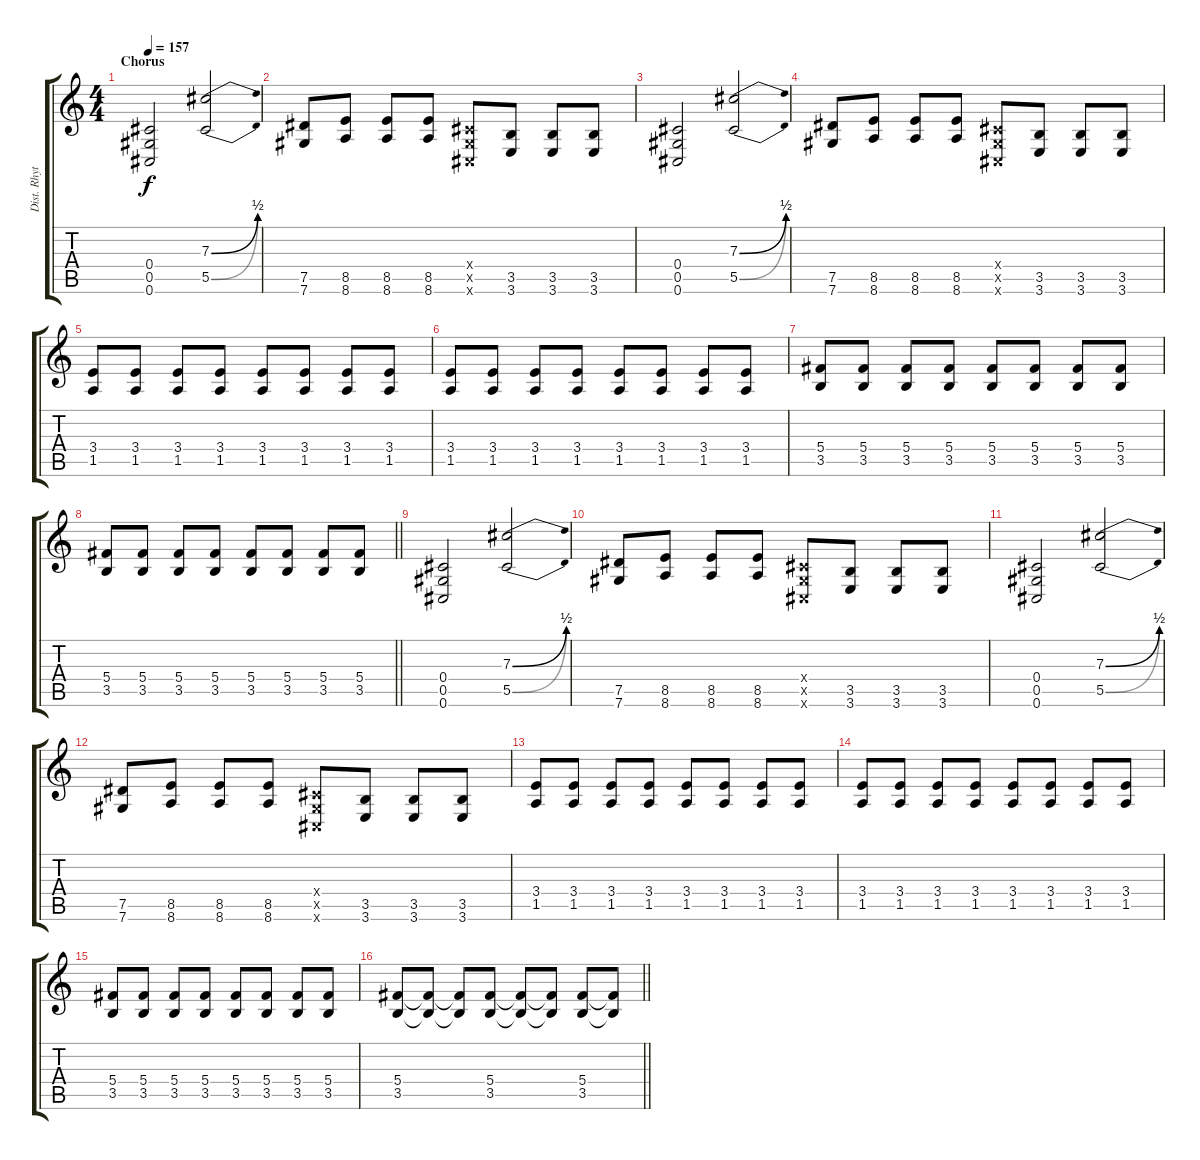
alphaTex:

\track ("Dist. Rhytm Guitar [R]" "Dist. Rhyt") {instrument distortionguitar}
\staff {score tabs}
\tuning (Eb4 Bb3 Gb3 Db3 Ab2 Db2) {hide}
\ts (4 4)
\section ("" "Chorus")
\tempo 157
\clef g2
\ks c
(0.4 0.5 0.6).2{dy f} (7.3{be (bend 0 0 60 2)} 5.5{be (bend 0 0 60 2)}).2 |
(7.5 7.6).8 (8.5 8.6).8 (8.5 8.6).8 (8.5 8.6).8 (0.4{x} 0.5{x} 0.6{x}).8 (3.5 3.6).8 (3.5 3.6).8 (3.5 3.6).8 |
(0.4 0.5 0.6).2 (7.3{be (bend 0 0 60 2)} 5.5{be (bend 0 0 60 2)}).2 |
(7.5 7.6).8 (8.5 8.6).8 (8.5 8.6).8 (8.5 8.6).8 (0.4{x} 0.5{x} 0.6{x}).8 (3.5 3.6).8 (3.5 3.6).8 (3.5 3.6).8 |
(3.4 1.5).8 (3.4 1.5).8 (3.4 1.5).8 (3.4 1.5).8 (3.4 1.5).8 (3.4 1.5).8 (3.4 1.5).8 (3.4 1.5).8 |
(3.4 1.5).8 (3.4 1.5).8 (3.4 1.5).8 (3.4 1.5).8 (3.4 1.5).8 (3.4 1.5).8 (3.4 1.5).8 (3.4 1.5).8 |
(5.4 3.5).8 (5.4 3.5).8 (5.4 3.5).8 (5.4 3.5).8 (5.4 3.5).8 (5.4 3.5).8 (5.4 3.5).8 (5.4 3.5).8 |
\barLineRight lightlight
(5.4 3.5).8 (5.4 3.5).8 (5.4 3.5).8 (5.4 3.5).8 (5.4 3.5).8 (5.4 3.5).8 (5.4 3.5).8 (5.4 3.5).8 |
(0.4 0.5 0.6).2 (7.3{be (bend 0 0 60 2)} 5.5{be (bend 0 0 60 2)}).2 |
(7.5 7.6).8 (8.5 8.6).8 (8.5 8.6).8 (8.5 8.6).8 (0.4{x} 0.5{x} 0.6{x}).8 (3.5 3.6).8 (3.5 3.6).8 (3.5 3.6).8 |
(0.4 0.5 0.6).2 (7.3{be (bend 0 0 60 2)} 5.5{be (bend 0 0 60 2)}).2 |
(7.5 7.6).8 (8.5 8.6).8 (8.5 8.6).8 (8.5 8.6).8 (0.4{x} 0.5{x} 0.6{x}).8 (3.5 3.6).8 (3.5 3.6).8 (3.5 3.6).8 |
(3.4 1.5).8 (3.4 1.5).8 (3.4 1.5).8 (3.4 1.5).8 (3.4 1.5).8 (3.4 1.5).8 (3.4 1.5).8 (3.4 1.5).8 |
(3.4 1.5).8 (3.4 1.5).8 (3.4 1.5).8 (3.4 1.5).8 (3.4 1.5).8 (3.4 1.5).8 (3.4 1.5).8 (3.4 1.5).8 |
(5.4 3.5).8 (5.4 3.5).8 (5.4 3.5).8 (5.4 3.5).8 (5.4 3.5).8 (5.4 3.5).8 (5.4 3.5).8 (5.4 3.5).8 |
\barLineRight lightlight
(5.4 3.5).8 (5.4{t} 3.5{t}).8 (5.4{t} 3.5{t}).8 (5.4 3.5).8 (5.4{t} 3.5{t}).8 (5.4{t} 3.5{t}).8 (5.4 3.5).8 (5.4{t} 3.5{t}).8
